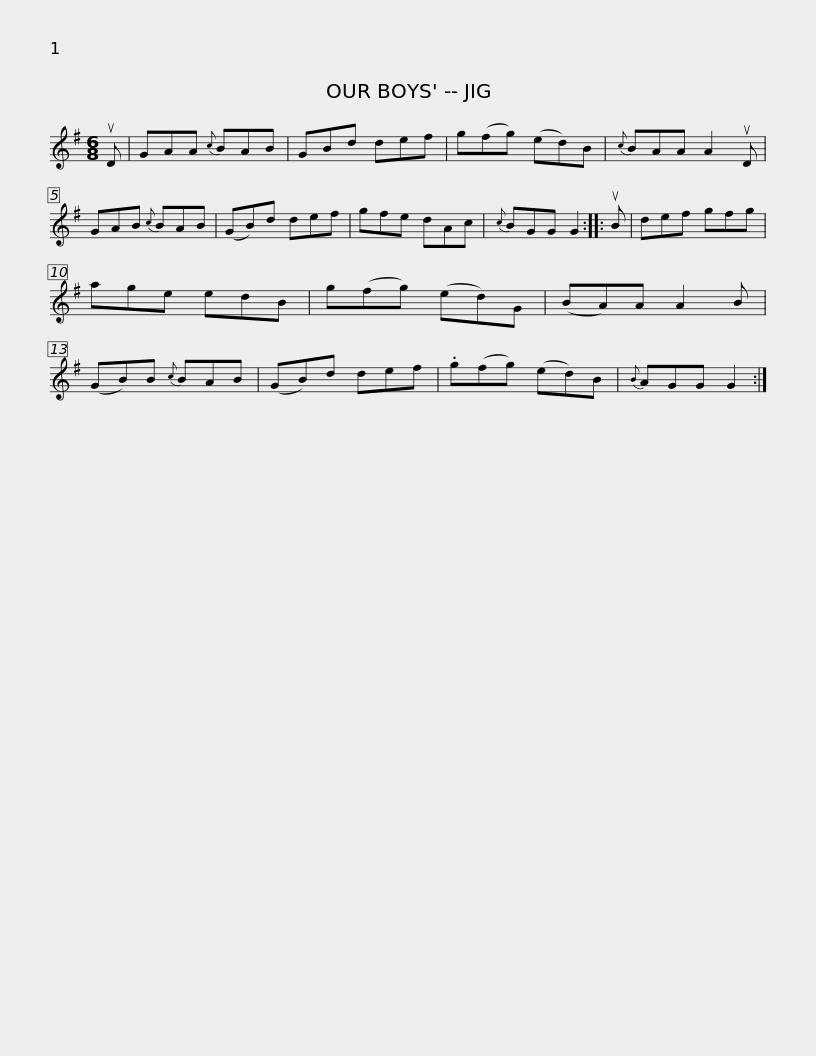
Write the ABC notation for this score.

X:1
L:1/8
M:6/8
I:linebreak $
K:G
V:1 treble
V:1
 uD | GAA{c} BAB | GBd def | g(fg) (ed)B |{c} BAA A2 uD | %5
 GAB{c} BAB | (GB)d def |$ gfe dAc |{c} BGG G2 :: uB | %10
 def gfg | age edB | g(fg) (ed)G | (BA)A A2 B | (GB)B{c} BAB |$ %15
 (GB)d def | .g(fg) (ed)B |{B} AGG G2 :| %18
